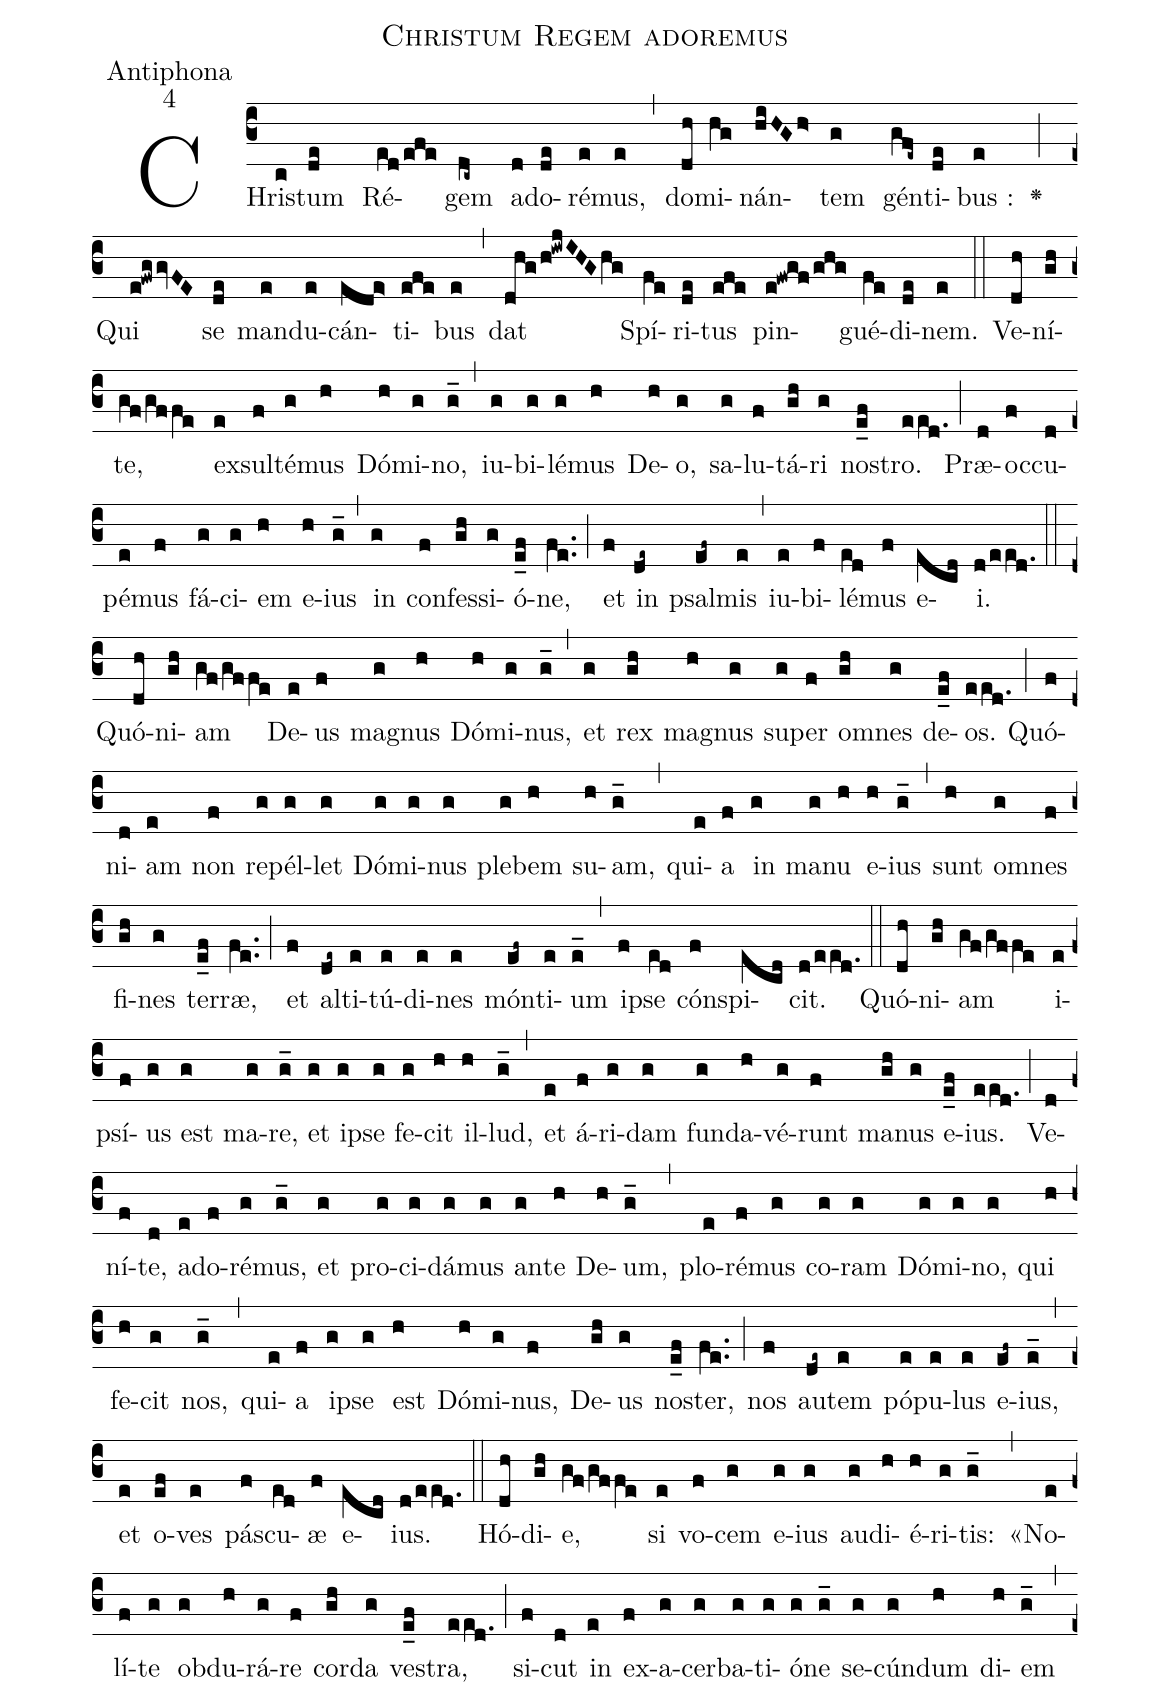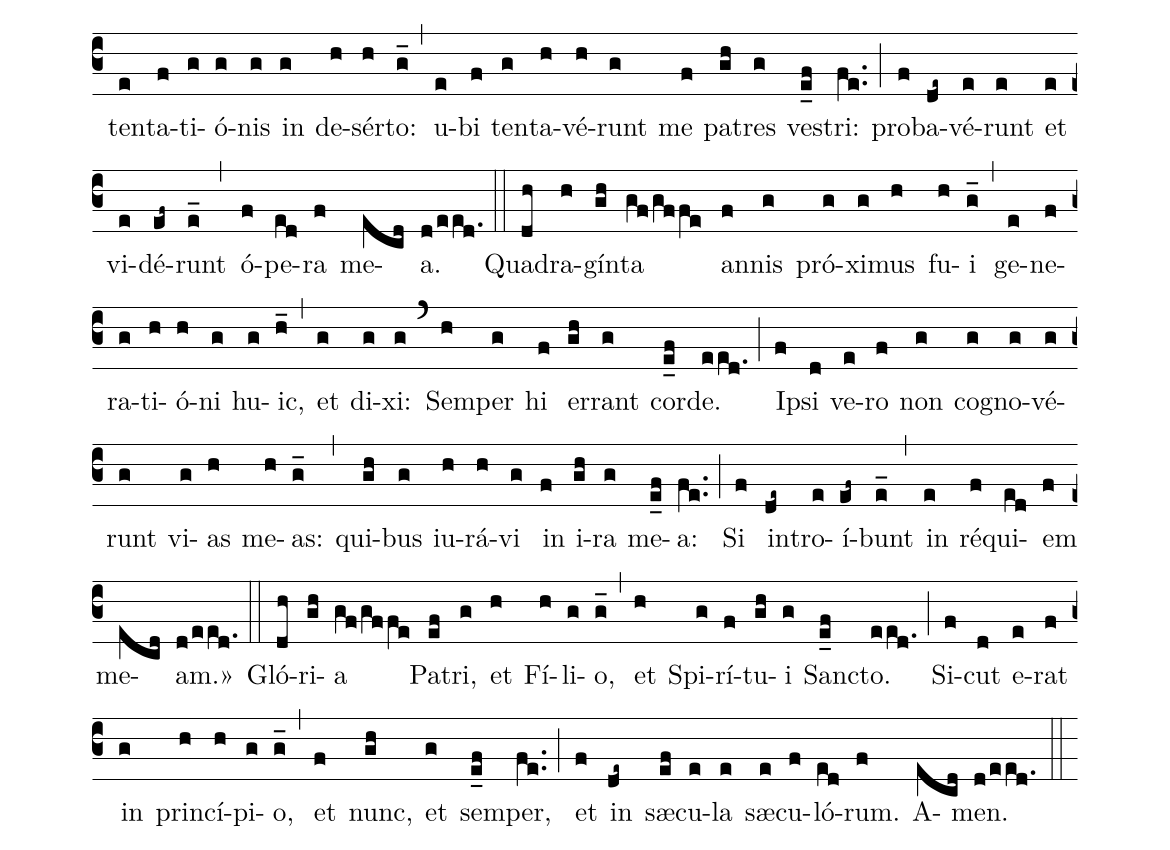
name:Christum Regem adoremus;
office-part:Antiphona;
mode:4;
%%
(c3) CHri(c)stum(de) Ré(ed/efe)gem(dc~) ad(d)o(de)ré(e)mus,(e) (,)
do(dh)mi(hg)nán(hiHGh>)tem(g) gén(gfe~)ti(de)bus :(e) <v>\greheightstar</v>(;)
Qui(e!fwggvFE) se(de) man(e)du(e)cán(ede>)ti(efe)bus(e) (,)
dat(dhg/h!iwjIHGhg) Spí(fe)ri(de)tus(efe) pin(e!fwgf/ghg)gué(fe)di(de)nem.(e) (::)

Ve(dh)ní(gh)te,(gf/gf/fe) ex(e)sul(f)té(g)mus(h) Dó(h)mi(g)no,(g_) (,) iu(g)bi(g)lé(g)mus(h) De(h)o,(g) sa(g)lu(f)tá(gh)ri(g) no(e_f)stro.(eed.) (;) Præ(d)oc(f)cu(d)pé(e)mus(f) fá(g)ci(g)em(h) e(h)ius(g_) (,) in(g) con(f)fes(gh)si(g)ó(e_f)ne,(fe..) (;) et(f) in(de~) psal(ef~)mis(e) (,) iu(e)bi(f)lé(ed)mus(f) e(ecd)i.(d/eed.) (::)

Quó(dh)ni(gh)am(gf/gf/fe) De(e)us(f) ma(g)gnus(h) Dó(h)mi(g)nus,(g_) (,) et(g) rex(gh) ma(h)gnus(g) su(g)per(f) om(gh)nes(g) de(e_f)os.(eed.) (;) Quó(f)ni(d)am(e) non(f) re(g)pél(g)let(g) Dó(g)mi(g)nus(g) ple(g)bem(h) su(h)am,(g_) (,) qui(e)a(f) in(g) ma(g)nu(h) e(h)ius(g_) (,) sunt(h) om(g)nes(f) fi(gh)nes(g) ter(e_f)ræ,(fe..) (;) et(f) al(de~)ti(e)tú(e)di(e)nes(e) món(ef~)ti(e)um(e_) (,) i(f)pse(ed) cón(f)spi(ecd)cit.(d/eed.) (::)

Quó(dh)ni(gh)am(gf/gf/fe) i(e)psí(f)us(g) est(g) ma(g)re,(g_) et(g) i(g)pse(g) fe(g)cit(h) il(h)lud,(g_) (,) et(e) á(f)ri(g)dam(g) fun(g)da(h)vé(g)runt(f) ma(gh)nus(g) e(e_f)ius.(eed.) (;) Ve(d)ní(f)te,(d) ad(e)o(f)ré(g)mus,(g_) et(g) pro(g)ci(g)dá(g)mus(g) an(g)te(h) De(h)um,(g_) (,) plo(e)ré(f)mus(g) co(g)ram(g) Dó(g)mi(g)no,(g) qui(h) fe(h)cit(g) nos,(g_) (,) qui(e)a(f) i(g)pse(g) est(h) Dó(h)mi(g)nus,(f) De(gh)us(g) no(e_f)ster,(fe..) (;) nos(f) au(de~)tem(e) pó(e)pu(e)lus(e) e(ef~)ius,(e_) (,) et(e) o(ef)ves(e) pá(f)scu(ed)æ(f) e(ecd)ius.(d/eed.) (::)

Hó(dh)di(gh)e,(gf/gf/fe) si(e) vo(f)cem(g) e(g)ius(g) au(g)di(h)é(h)ri(g)tis:(g_) (,) «No(e)lí(f)te(g) ob(g)du(h)rá(g)re(f) cor(gh)da(g) ve(e_f)stra,(eed.) (;) si(f)cut(d) in(e) ex(f)a(g)cer(g)ba(g)ti(g)ó(g)ne(g_) se(g)cún(g)dum(h) di(h)em(g_) (,) ten(e)ta(f)ti(g)ó(g)nis(g) in(g) de(h)sér(h)to:(g_) (,) u(e)bi(f) ten(g)ta(h)vé(h)runt(g) me(f) pa(gh)tres(g) ve(e_f)stri:(fe..) (;) pro(f)ba(de~)vé(e)runt(e) et(e) vi(e)dé(ef~)runt(e_) (,) ó(f)pe(ed)ra(f) me(ecd)a.(d/eed.) (::)

Qua(dh)dra(h)gín(gh)ta(gf/gf/fe) an(f)nis(g) pró(g)xi(g)mus(h) fu(h)i(g_) (,) ge(e)ne(f)ra(g)ti(h)ó(h)ni(g) hu(g)ic,(h_) (,) et(g) di(g)xi:(g) (`) Sem(h)per(g) hi(f) er(gh)rant(g) cor(e_f)de.(eed.) (;) I(f)psi(d) ve(e)ro(f) non(g) co(g)gno(g)vé(g)runt(g) vi(g)as(h) me(h)as:(g_) (,) qui(gh)bus(g) iu(h)rá(h)vi(g) in(f) i(gh)ra(g) me(e_f)a:(fe..) (;) Si(f) in(de~)tro(e)í(ef~)bunt(e_) (,) in(e) ré(f)qui(ed)em(f) me(ecd)am.»(d/eed.) (::)

Gló(dh)ri(gh)a(gf/gf/fe) Pa(ef)tri,(g) et(h) Fí(h)li(g)o,(g_) (,) et(h) Spi(g)rí(f)tu(gh)i(g) San(e_f)cto.(eed.) (;) Si(f)cut(d) e(e)rat(f) in(g) prin(h)cí(h)pi(g)o,(g_) (,) et(f) nunc,(gh) et(g) sem(e_f)per,(fe..) (;) et(f) in(de~) s{<sp>ae</sp>}(ef)cu(e)la(e) sæ(e)cu(f)ló(ed)rum.(f) A(ecd)men.(d/eed.) (::)
